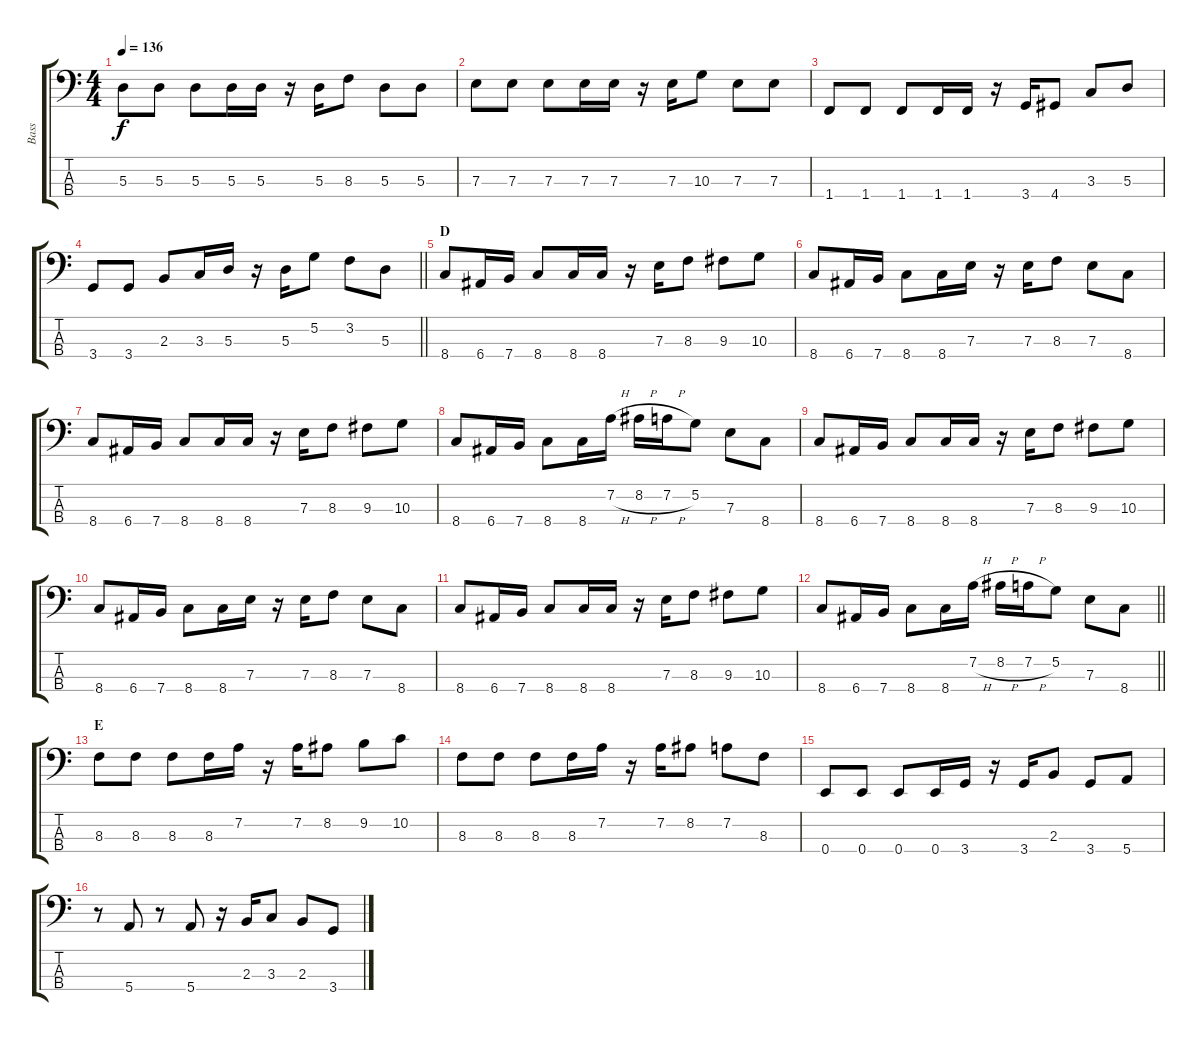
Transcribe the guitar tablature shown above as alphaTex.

\track ("Bass" "Bass") {instrument electricbassfinger}
\staff {score tabs}
\tuning (G2 D2 A1 E1) {hide}
\ts (4 4)
\tempo 136
\clef f4
\ks c
5.3.8{dy f} 5.3.8 5.3.8 5.3.16 5.3.16 r.16 5.3.16 8.3.8 5.3.8 5.3.8 |
7.3.8 7.3.8 7.3.8 7.3.16 7.3.16 r.16 7.3.16 10.3.8 7.3.8 7.3.8 |
1.4.8 1.4.8 1.4.8 1.4.16 1.4.16 r.16 3.4.16 4.4.8 3.3.8 5.3.8 |
\barLineRight lightlight
3.4.8 3.4.8 2.3.8 3.3.16 5.3.16 r.16 5.3.16 5.2.8 3.2.8 5.3.8 |
\section ("" "D")
8.4.8 6.4.16 7.4.16 8.4.8 8.4.16 8.4.16 r.16 7.3.16 8.3.8 9.3.8 10.3.8 |
8.4.8 6.4.16 7.4.16 8.4.8 8.4.16 7.3.16 r.16 7.3.16 8.3.8 7.3.8 8.4.8 |
8.4.8 6.4.16 7.4.16 8.4.8 8.4.16 8.4.16 r.16 7.3.16 8.3.8 9.3.8 10.3.8 |
8.4.8 6.4.16 7.4.16 8.4.8 8.4.16 7.2{h}.16 8.2{h}.16 7.2{h}.16 5.2.8 7.3.8 8.4.8 |
8.4.8 6.4.16 7.4.16 8.4.8 8.4.16 8.4.16 r.16 7.3.16 8.3.8 9.3.8 10.3.8 |
8.4.8 6.4.16 7.4.16 8.4.8 8.4.16 7.3.16 r.16 7.3.16 8.3.8 7.3.8 8.4.8 |
8.4.8 6.4.16 7.4.16 8.4.8 8.4.16 8.4.16 r.16 7.3.16 8.3.8 9.3.8 10.3.8 |
\barLineRight lightlight
8.4.8 6.4.16 7.4.16 8.4.8 8.4.16 7.2{h}.16 8.2{h}.16 7.2{h}.16 5.2.8 7.3.8 8.4.8 |
\section ("" "E")
8.3.8 8.3.8 8.3.8 8.3.16 7.2.16 r.16 7.2.16 8.2.8 9.2.8 10.2.8 |
8.3.8 8.3.8 8.3.8 8.3.16 7.2.16 r.16 7.2.16 8.2.8 7.2.8 8.3.8 |
0.4.8 0.4.8 0.4.8 0.4.16 3.4.16 r.16 3.4.16 2.3.8 3.4.8 5.4.8 |
r.8 5.4.8 r.8 5.4.8 r.16 2.3.16 3.3.8 2.3.8 3.4.8
